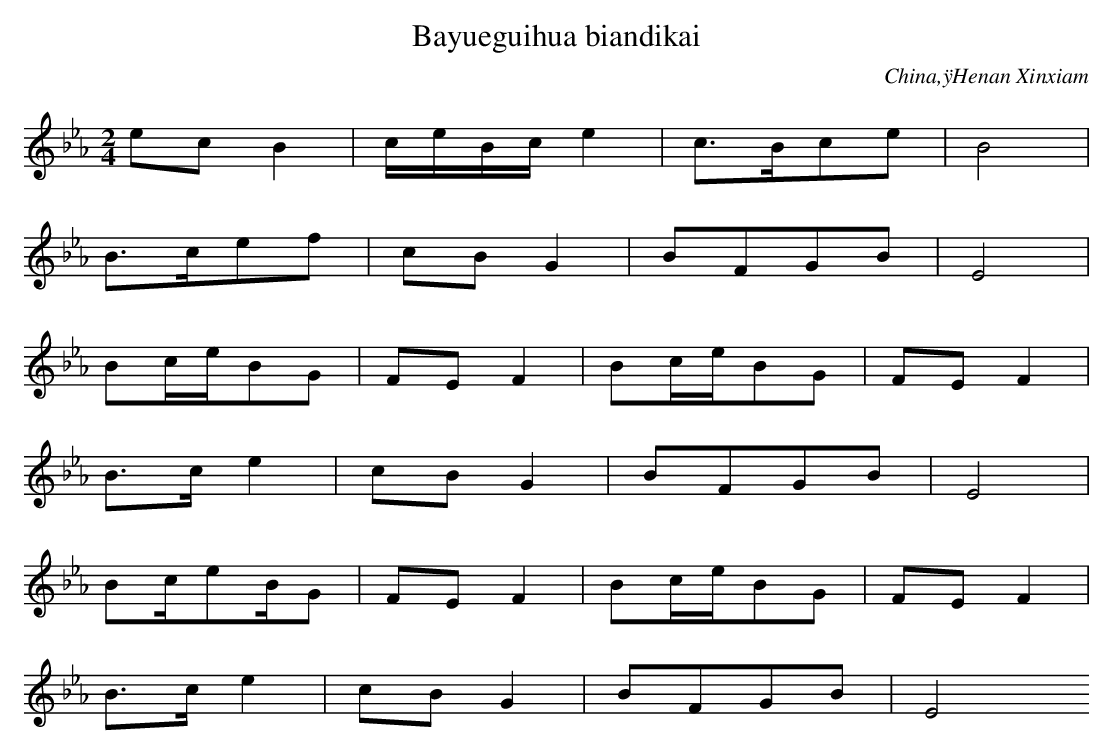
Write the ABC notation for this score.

X:1
T: Bayueguihua biandikai
O: China,ÿHenan Xinxiam
M: 2/4
L: 1/16
K: Eb
e2c2B4 | ceBce4 | c3Bc2e2 | B8 |
B3ce2f2 | c2B2G4 | B2F2G2B2 | E8 |
B2ceB2G2 | F2E2F4 | B2ceB2G2 | F2E2F4 |
B3ce4 | c2B2G4 | B2F2G2B2 | E8 |
B2ce2BG2 | F2E2F4 | B2ceB2G2 | F2E2F4 |
B3ce4 | c2B2G4 | B2F2G2B2 | E8
